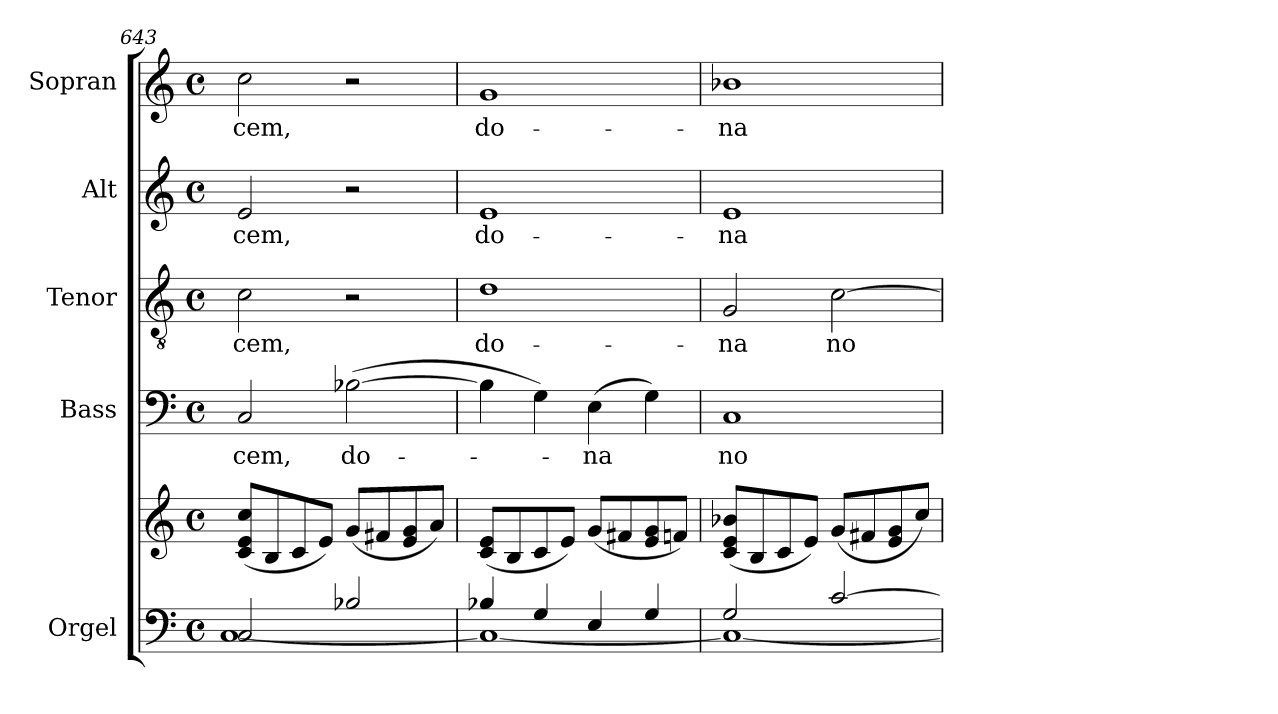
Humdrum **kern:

**kern	**kern	**kern	**text	**kern	**text	**kern	**text	**kern	**text
*part5	*part5	*part4	*part4	*part3	*part3	*part2	*part2	*part1	*part1
*staff6	*staff5	*staff4	*staff4	*staff3	*staff3	*staff2	*staff2	*staff1	*staff1
*I"Orgel	*	*I"Bass	*	*I"Tenor	*	*I"Alt	*	*I"Sopran	*
*I'Org.	*	*I'B.	*	*I'T.	*	*I'A.	*	*I'S.	*
!!LO:LB:g=z
*clefF4	*clefG2	*clefF4	*	*clefGv2	*	*clefG2	*	*clefG2	*
*k[]	*k[]	*k[]	*	*k[]	*	*k[]	*	*k[]	*
*C:	*C:	*C:	*	*C:	*	*C:	*	*C:	*
*M4/4	*M4/4	*M4/4	*	*M4/4	*	*M4/4	*	*M4/4	*
*met(c)	*met(c)	*met(c)	*	*met(c)	*	*met(c)	*	*met(c)	*
=643	=643	=643	=643	=643	=643	=643	=643	=643	=643
*^	*	*	*	*	*	*	*	*	*
!	!	!	!	!LO:LY:b	!	!LO:LY:b	!	!LO:LY:b	!	!LO:LY:b
2C/	[<1C	(<8c/ 8e/ 8cc/L	2C/	-cem,	2c\	-cem,	2e/	-cem,	2cc\	-cem,
.	.	8B/	.	.	.	.	.	.	.	.
.	.	8c/	.	.	.	.	.	.	.	.
.	.	8e/J)	.	.	.	.	.	.	.	.
!	!	!	!	!LO:LY:b	!	!	!	!	!	!
2B-X/	.	(<8g/L	(>[2B-X\	do-	2r	.	2r	.	2r	.
.	.	8f#X/	.	.	.	.	.	.	.	.
.	.	8e/ 8g/	.	.	.	.	.	.	.	.
.	.	8a/J)	.	.	.	.	.	.	.	.
=644	=644	=644	=644	=644	=644	=644	=644	=644	=644	=644
!	!	!	!	!	!	!LO:LY:b	!	!LO:LY:b	!	!LO:LY:b
4B-X/	1C_	(<8c/ 8e/L	4B-\]	.	1d	do-	1e	do-	1g	do-
.	.	8B/	.	.	.	.	.	.	.	.
4G/	.	8c/	4G\)	.	.	.	.	.	.	.
.	.	8e/J)	.	.	.	.	.	.	.	.
!	!	!	!	!LO:LY:b	!	!	!	!	!	!
4E/	.	(<8g/L	(>4E\	-na	.	.	.	.	.	.
.	.	8f#X/	.	.	.	.	.	.	.	.
4G/	.	8e/ 8g/	4G\)	.	.	.	.	.	.	.
.	.	8fn/J)	.	.	.	.	.	.	.	.
=645	=645	=645	=645	=645	=645	=645	=645	=645	=645	=645
!	!	!	!	!LO:LY:b	!	!LO:LY:b	!	!LO:LY:b	!	!LO:LY:b
2G/	1C_	(<8c/ 8e/ 8b-X/L	1C	no-	2G/	-na	1e	-na	1b-X	-na
.	.	8B/	.	.	.	.	.	.	.	.
.	.	8c/	.	.	.	.	.	.	.	.
.	.	8e/J)	.	.	.	.	.	.	.	.
!	!	!	!	!	!	!LO:LY:b	!	!	!	!
[>2c/	.	(<8g/L	.	.	[2c\	no-	.	.	.	.
.	.	8f#X/	.	.	.	.	.	.	.	.
.	.	8e/ 8g/	.	.	.	.	.	.	.	.
.	.	8cc/J)	.	.	.	.	.	.	.	.
*v	*v	*	*	*	*	*	*	*	*	*
=	=	=	=	=	=	=	=	=	=
*-	*-	*-	*-	*-	*-	*-	*-	*-	*-
